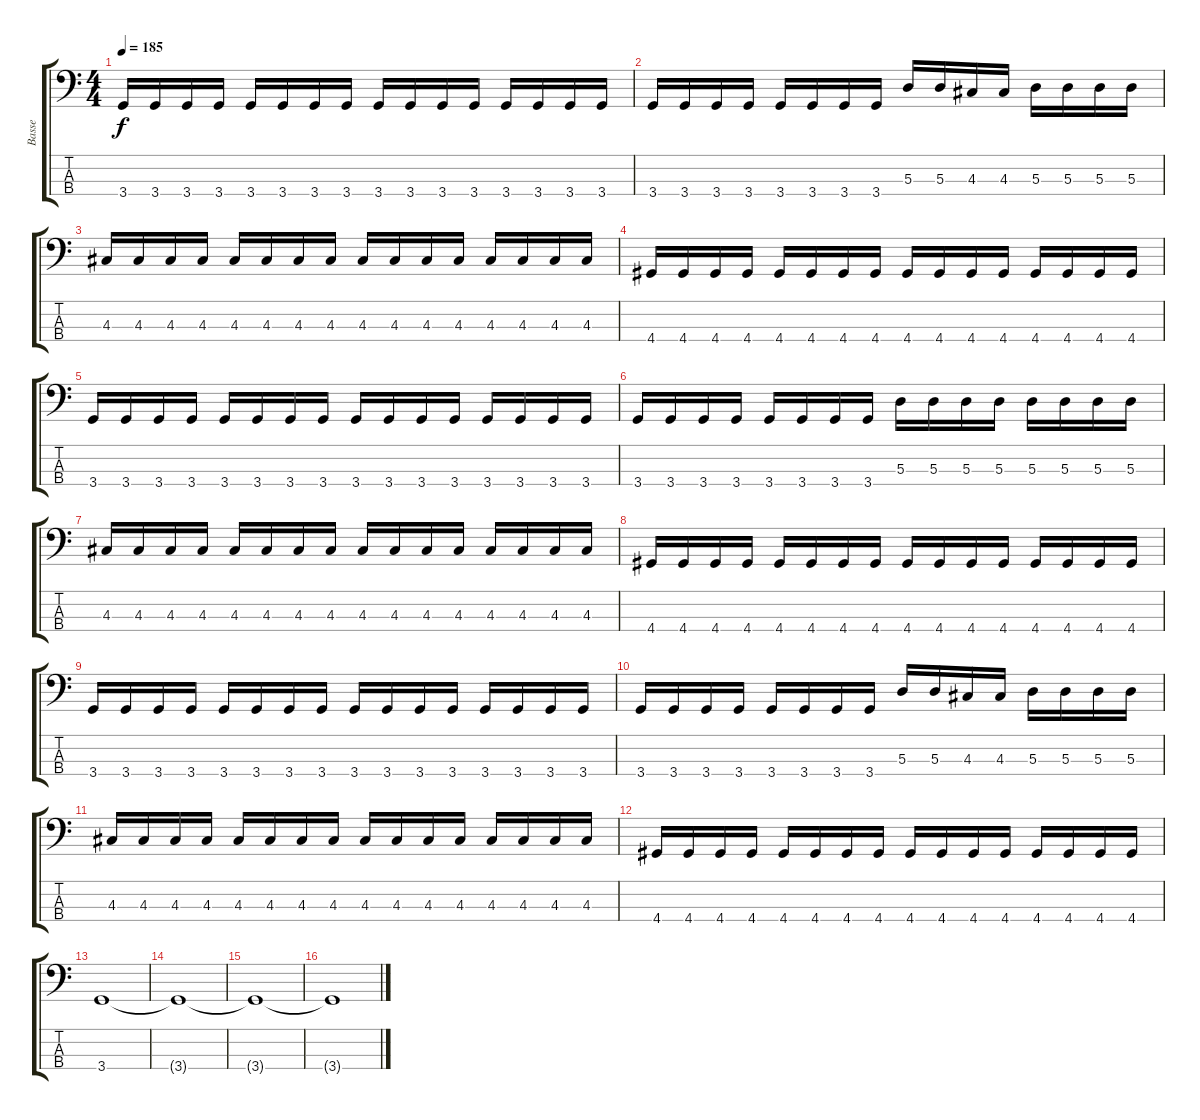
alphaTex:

\track ("Basse" "Basse") {instrument electricbassfinger}
\staff {score tabs}
\tuning (G2 D2 A1 E1) {hide}
\ts (4 4)
\tempo 185
\clef f4
\ks c
3.4.16{dy f} 3.4.16 3.4.16 3.4.16 3.4.16 3.4.16 3.4.16 3.4.16 3.4.16 3.4.16 3.4.16 3.4.16 3.4.16 3.4.16 3.4.16 3.4.16 |
3.4.16 3.4.16 3.4.16 3.4.16 3.4.16 3.4.16 3.4.16 3.4.16 5.3.16 5.3.16 4.3.16 4.3.16 5.3.16 5.3.16 5.3.16 5.3.16 |
4.3.16 4.3.16 4.3.16 4.3.16 4.3.16 4.3.16 4.3.16 4.3.16 4.3.16 4.3.16 4.3.16 4.3.16 4.3.16 4.3.16 4.3.16 4.3.16 |
4.4.16 4.4.16 4.4.16 4.4.16 4.4.16 4.4.16 4.4.16 4.4.16 4.4.16 4.4.16 4.4.16 4.4.16 4.4.16 4.4.16 4.4.16 4.4.16 |
3.4.16 3.4.16 3.4.16 3.4.16 3.4.16 3.4.16 3.4.16 3.4.16 3.4.16 3.4.16 3.4.16 3.4.16 3.4.16 3.4.16 3.4.16 3.4.16 |
3.4.16 3.4.16 3.4.16 3.4.16 3.4.16 3.4.16 3.4.16 3.4.16 5.3.16 5.3.16 5.3.16 5.3.16 5.3.16 5.3.16 5.3.16 5.3.16 |
4.3.16 4.3.16 4.3.16 4.3.16 4.3.16 4.3.16 4.3.16 4.3.16 4.3.16 4.3.16 4.3.16 4.3.16 4.3.16 4.3.16 4.3.16 4.3.16 |
4.4.16 4.4.16 4.4.16 4.4.16 4.4.16 4.4.16 4.4.16 4.4.16 4.4.16 4.4.16 4.4.16 4.4.16 4.4.16 4.4.16 4.4.16 4.4.16 |
3.4.16 3.4.16 3.4.16 3.4.16 3.4.16 3.4.16 3.4.16 3.4.16 3.4.16 3.4.16 3.4.16 3.4.16 3.4.16 3.4.16 3.4.16 3.4.16 |
3.4.16 3.4.16 3.4.16 3.4.16 3.4.16 3.4.16 3.4.16 3.4.16 5.3.16 5.3.16 4.3.16 4.3.16 5.3.16 5.3.16 5.3.16 5.3.16 |
4.3.16 4.3.16 4.3.16 4.3.16 4.3.16 4.3.16 4.3.16 4.3.16 4.3.16 4.3.16 4.3.16 4.3.16 4.3.16 4.3.16 4.3.16 4.3.16 |
4.4.16 4.4.16 4.4.16 4.4.16 4.4.16 4.4.16 4.4.16 4.4.16 4.4.16 4.4.16 4.4.16 4.4.16 4.4.16 4.4.16 4.4.16 4.4.16 |
3.4.1 |
3.4{t}.1 |
3.4{t}.1 |
3.4{t}.1
